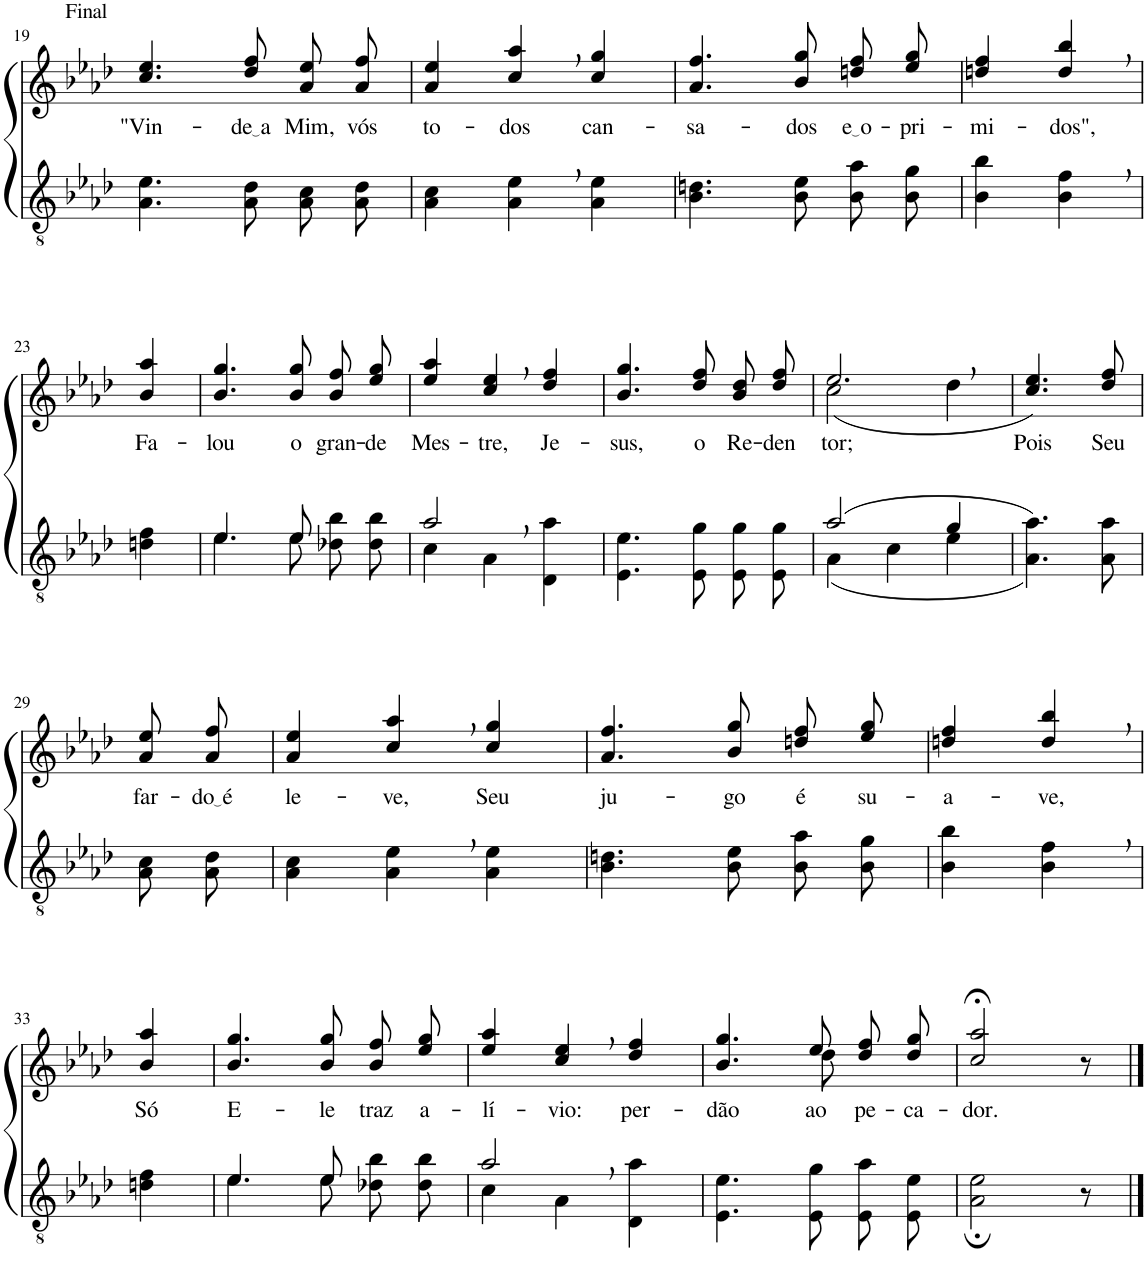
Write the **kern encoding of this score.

**kern	**kern	**text
*part2	*part1	*part1
*staff2	*staff1	*staff1
*I"Parte III e IV	*I"Parte I e II	*
!!LO:PB:g=z
*clefGv2	*clefG2	*
*Trd4c7	*Trd4c7	*
*k[b-e-a-d-]	*k[b-e-a-d-]	*
*M3/4	*M3/4	*
=19	=19	=19
!	!LO:TX:a:t=Final	!
!	!	!LO:LY:b
4.A-\ 4.e-\	4.cc/ 4.ee-/	"Vin-
!	!	!LO:LY:b
8A-\ 8d-\	8dd-/ 8ff/	de a
!	!	!LO:LY:b
8A-\ 8c\L	8a-\ 8ee-\L	-Mim,
!	!	!LO:LY:b
8A-\ 8d-\J	8a-\ 8ff\J	vós
=20	=20	=20
!	!	!LO:LY:b
4A-\ 4c\	4a-/ 4ee-/	to-
!	!	!LO:LY:b
4A-\, 4e-\,	4cc/, 4aa-/,	-dos
!	!	!LO:LY:b
4A-\ 4e-\	4cc/ 4gg/	can-
=21	=21	=21
!	!	!LO:LY:b
4.B-\ 4.dn\	4.a-/ 4.ff/	-sa-
!	!	!LO:LY:b
8B-\ 8e-\	8b-/ 8gg/	-dos
!	!	!LO:LY:b
8B-\ 8a-\L	8ddn\ 8ff\L	e o
!	!	!LO:LY:b
8B-\ 8g\J	8ee-\ 8gg\J	-pri-
=22	=22	=22
!	!	!LO:LY:b
4B-\ 4b-\	4ddn/ 4ff/	-mi-
!	!	!LO:LY:b
4B-\, 4f\,	4dd/, 4bb-/,	-dos",
!!LO:LB:g=z
=23	=23	=23
!	!	!LO:LY:b
4dn\ 4f\	4b-/ 4aa-/	Fa-
=24	=24	=24
*^	*	*
!	!	!	!LO:LY:b
4.e-\	4.e-/	4.b-/ 4.gg/	-lou
!	!	!	!LO:LY:b
8e-\	8e-/	8b-/ 8gg/	o
!	!	!	!LO:LY:b
8d-X\ 8b-\L	4ryy	8b-\ 8ff\L	gran-
!	!	!	!LO:LY:b
8d-\ 8b-\J	.	8ee-\ 8gg\J	-de
=25	=25	=25	=25
!	!	!	!LO:LY:b
2a-,/	4c\	4ee-/ 4aa-/	Mes-
!	!	!	!LO:LY:b
.	4A-\	4cc/, 4ee-/,	-tre,
!	!	!	!LO:LY:b
4ryy	4D-\ 4a-\	4dd-/ 4ff/	Je-
=26	=26	=26	=26
!	!	!	!LO:LY:b
*v	*v	*	*
4.E-\ 4.e-\	4.b-/ 4.gg/	-sus,
!	!	!LO:LY:b
8E-\ 8g\	8dd-/ 8ff/	o
!	!	!LO:LY:b
8E-\ 8g\L	8b-\ 8dd-\L	Re-
!	!	!LO:LY:b
8E-\ 8g\J	8dd-\ 8ff\J	-den-
=27	=27	=27
*^	*^	*
!	!	!	!	!LO:LY:b
(2a-/	(4A-\	2.ee-,/	(2cc\	-tor;
.	4c\	.	.	.
4g/	4e-\	.	4dd-\	.
=28	=28	=28	=28	=28
!	!	!	!	!LO:LY:b
*v	*v	*	*	*
*	*v	*v	*
4.A-\ 4.a-\))	4.cc/ 4.ee-/)	-Pois
!	!	!LO:LY:b
8A-\ 8a-\	8dd-/ 8ff/	Seu
!!LO:LB:g=z
=29	=29	=29
!	!	!LO:LY:b
8A-\ 8c\L	8a-\ 8ee-\L	far-
!	!	!LO:LY:b
8A-\ 8d-\J	8a-\ 8ff\J	do é
=30	=30	=30
!	!	!LO:LY:b
4A-\ 4c\	4a-/ 4ee-/	le-
!	!	!LO:LY:b
4A-\, 4e-\,	4cc/, 4aa-/,	-ve,
!	!	!LO:LY:b
4A-\ 4e-\	4cc/ 4gg/	Seu
=31	=31	=31
!	!	!LO:LY:b
4.B-\ 4.dn\	4.a-/ 4.ff/	ju-
!	!	!LO:LY:b
8B-\ 8e-\	8b-/ 8gg/	-go
!	!	!LO:LY:b
8B-\ 8a-\L	8ddn\ 8ff\L	é
!	!	!LO:LY:b
8B-\ 8g\J	8ee-\ 8gg\J	su-
=32	=32	=32
!	!	!LO:LY:b
4B-\ 4b-\	4ddn/ 4ff/	-a-
!	!	!LO:LY:b
4B-\, 4f\,	4dd/, 4bb-/,	-ve,
!!LO:LB:g=z
=33	=33	=33
!	!	!LO:LY:b
4dn\ 4f\	4b-/ 4aa-/	Só
=34	=34	=34
*^	*	*
!	!	!	!LO:LY:b
4.e-\	4.e-/	4.b-/ 4.gg/	E-
!	!	!	!LO:LY:b
8e-\	8e-/	8b-/ 8gg/	-le
!	!	!	!LO:LY:b
8d-X\ 8b-\L	4ryy	8b-\ 8ff\L	traz
!	!	!	!LO:LY:b
8d-\ 8b-\J	.	8ee-\ 8gg\J	a-
=35	=35	=35	=35
!	!	!	!LO:LY:b
2a-,/	4c\	4ee-/ 4aa-/	-lí-
!	!	!	!LO:LY:b
.	4A-\	4cc/, 4ee-/,	-vio:
!	!	!	!LO:LY:b
4ryy	4D-\ 4a-\	4dd-/ 4ff/	per-
=36	=36	=36	=36
!	!	!	!LO:LY:b
*v	*v	*^	*
4.E-\ 4.e-\	4.b-/ 4.gg/	4.ryy	-dão
!	!	!	!LO:LY:b
8E-\ 8g\	8ee-/	8dd-\	ao
!	!	!	!LO:LY:b
8E-/ 8a-/L	8dd-\ 8ff\L	4ryy	pe-
!	!	!	!LO:LY:b
8E-/ 8e-/J	8dd-\ 8gg\J	.	-ca-
*	*v	*v	*
=37	=37	=37
!	!	!LO:LY:b
2A-\; 2e-\;	2cc/;< 2aa-/;<	-dor.
8r	8r	.
==	==	==
*-	*-	*-
